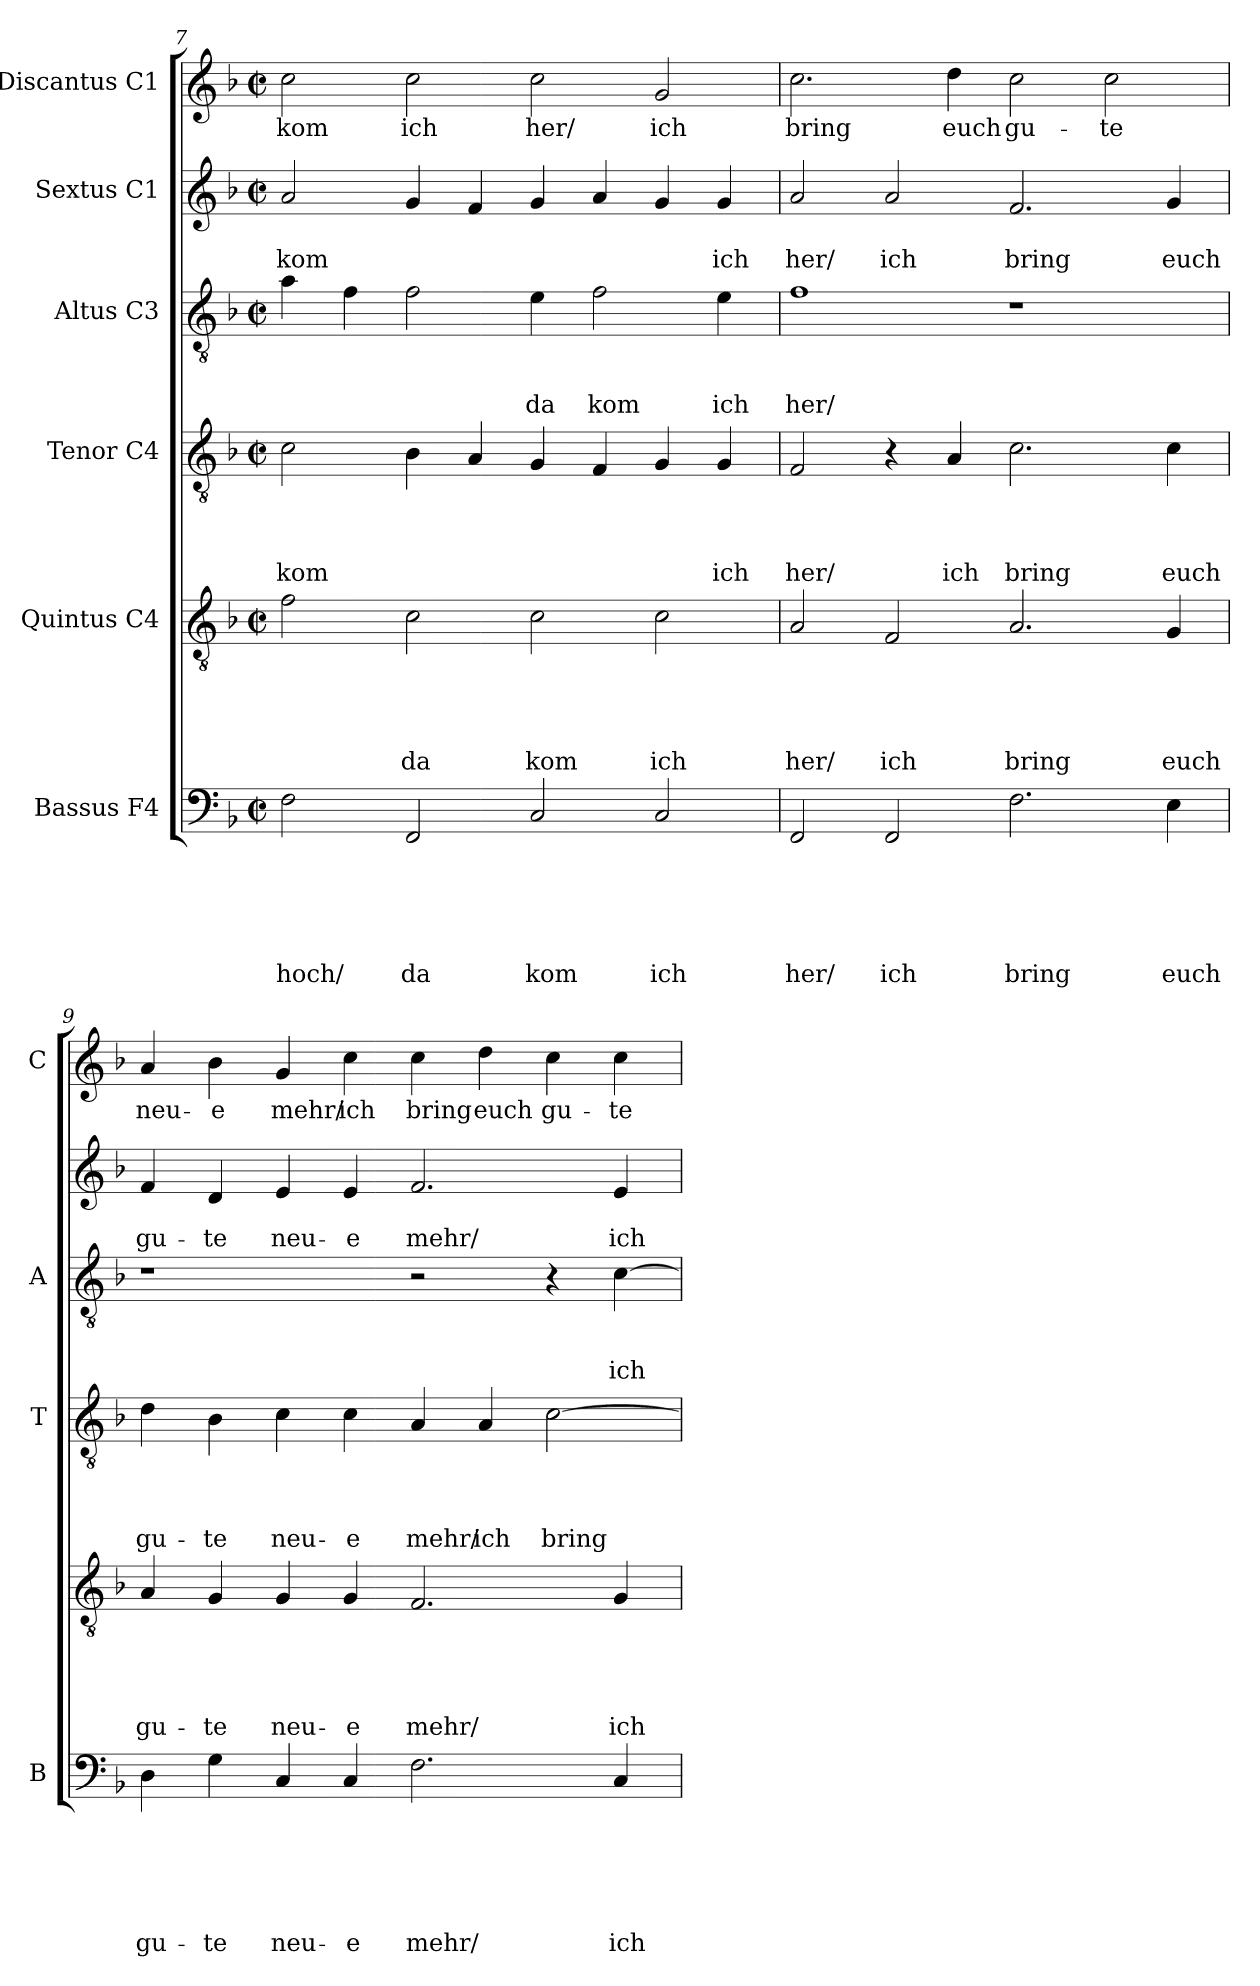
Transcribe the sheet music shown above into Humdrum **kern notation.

**kern	**text	**text	**text	**text	**text	**text	**kern	**text	**text	**text	**text	**text	**kern	**text	**text	**text	**text	**kern	**text	**text	**text	**kern	**text	**text	**kern	**text
*part6	*part6	*part6	*part6	*part6	*part6	*part6	*part5	*part5	*part5	*part5	*part5	*part5	*part4	*part4	*part4	*part4	*part4	*part3	*part3	*part3	*part3	*part2	*part2	*part2	*part1	*part1
*staff6	*staff6	*staff6	*staff6	*staff6	*staff6	*staff6	*staff5	*staff5	*staff5	*staff5	*staff5	*staff5	*staff4	*staff4	*staff4	*staff4	*staff4	*staff3	*staff3	*staff3	*staff3	*staff2	*staff2	*staff2	*staff1	*staff1
*I"Bassus F4	*	*	*	*	*	*	*I"Quintus C4	*	*	*	*	*	*I"Tenor C4	*	*	*	*	*I"Altus C3	*	*	*	*I"Sextus C1	*	*	*I"Discantus C1	*
*I'B	*	*	*	*	*	*	*	*	*	*	*	*	*I'T	*	*	*	*	*I'A	*	*	*	*	*	*	*I'C	*
*clefF4	*	*	*	*	*	*	*clefGv2	*	*	*	*	*	*clefGv2	*	*	*	*	*clefGv2	*	*	*	*clefG2	*	*	*clefG2	*
*k[b-]	*	*	*	*	*	*	*k[b-]	*	*	*	*	*	*k[b-]	*	*	*	*	*k[b-]	*	*	*	*k[b-]	*	*	*k[b-]	*
*F:	*	*	*	*	*	*	*F:	*	*	*	*	*	*F:	*	*	*	*	*F:	*	*	*	*F:	*	*	*F:	*
*M2/2	*	*	*	*	*	*	*M2/2	*	*	*	*	*	*M2/2	*	*	*	*	*M2/2	*	*	*	*M2/2	*	*	*M2/2	*
*met(c|)	*	*	*	*	*	*	*met(c|)	*	*	*	*	*	*met(c|)	*	*	*	*	*met(c|)	*	*	*	*met(c|)	*	*	*met(c|)	*
=7	=7	=7	=7	=7	=7	=7	=7	=7	=7	=7	=7	=7	=7	=7	=7	=7	=7	=7	=7	=7	=7	=7	=7	=7	=7	=7
!	!	!	!	!	!	!LO:LY:b	!	!	!	!	!	!	!	!	!	!	!LO:LY:b	!	!	!	!	!	!	!LO:LY:b	!	!LO:LY:b
2F\	.	.	.	.	.	hoch/	2f\	.	.	.	.	.	2c\	.	.	.	kom	4a\	.	.	.	2a/	.	kom	2cc\	kom
.	.	.	.	.	.	.	.	.	.	.	.	.	.	.	.	.	.	4f\	.	.	.	.	.	.	.	.
!	!	!	!	!	!	!LO:LY:b	!	!	!	!	!	!LO:LY:b	!	!	!	!	!	!	!	!	!	!	!	!	!	!LO:LY:b
2FF/	.	.	.	.	.	da	2c\	.	.	.	.	da	4B-\	.	.	.	.	2f\	.	.	.	4g/	.	.	2cc\	ich
.	.	.	.	.	.	.	.	.	.	.	.	.	4A/	.	.	.	.	.	.	.	.	4f/	.	.	.	.
!	!	!	!	!	!	!LO:LY:b	!	!	!	!	!	!LO:LY:b	!	!	!	!	!	!	!	!	!LO:LY:b	!	!	!	!	!LO:LY:b
2C/	.	.	.	.	.	kom	2c\	.	.	.	.	kom	4G/	.	.	.	.	4e\	.	.	da	4g/	.	.	2cc\	her/
!	!	!	!	!	!	!	!	!	!	!	!	!	!	!	!	!	!	!	!	!	!LO:LY:b	!	!	!	!	!
.	.	.	.	.	.	.	.	.	.	.	.	.	4F/	.	.	.	.	2f\	.	.	kom	4a/	.	.	.	.
!	!	!	!	!	!	!LO:LY:b	!	!	!	!	!	!LO:LY:b	!	!	!	!	!	!	!	!	!	!	!	!	!	!LO:LY:b
2C/	.	.	.	.	.	ich	2c\	.	.	.	.	ich	4G/	.	.	.	.	.	.	.	.	4g/	.	.	2g/	ich
!	!	!	!	!	!	!	!	!	!	!	!	!	!	!	!	!	!LO:LY:b	!	!	!	!LO:LY:b	!	!	!LO:LY:b	!	!
.	.	.	.	.	.	.	.	.	.	.	.	.	4G/	.	.	.	ich	4e\	.	.	ich	4g/	.	ich	.	.
!!LO:LB:g=z
=8	=8	=8	=8	=8	=8	=8	=8	=8	=8	=8	=8	=8	=8	=8	=8	=8	=8	=8	=8	=8	=8	=8	=8	=8	=8	=8
!	!	!	!	!	!	!LO:LY:b	!	!	!	!	!	!LO:LY:b	!	!	!	!	!LO:LY:b	!	!	!	!LO:LY:b	!	!	!LO:LY:b	!	!LO:LY:b
2FF/	.	.	.	.	.	her/	2A/	.	.	.	.	her/	2F/	.	.	.	her/	1f	.	.	her/	2a/	.	her/	2.cc\	bring
!	!	!	!	!	!	!LO:LY:b	!	!	!	!	!	!LO:LY:b	!	!	!	!	!	!	!	!	!	!	!	!LO:LY:b	!	!
2FF/	.	.	.	.	.	ich	2F/	.	.	.	.	ich	4r	.	.	.	.	.	.	.	.	2a/	.	ich	.	.
!	!	!	!	!	!	!	!	!	!	!	!	!	!	!	!	!	!LO:LY:b	!	!	!	!	!	!	!	!	!LO:LY:b
.	.	.	.	.	.	.	.	.	.	.	.	.	4A/	.	.	.	ich	.	.	.	.	.	.	.	4dd\	euch
!	!	!	!	!	!	!LO:LY:b	!	!	!	!	!	!LO:LY:b	!	!	!	!	!LO:LY:b	!	!	!	!	!	!	!LO:LY:b	!	!LO:LY:b
2.F\	.	.	.	.	.	bring	2.A/	.	.	.	.	bring	2.c\	.	.	.	bring	1r	.	.	.	2.f/	.	bring	2cc\	gu-
!	!	!	!	!	!	!	!	!	!	!	!	!	!	!	!	!	!	!	!	!	!	!	!	!	!	!LO:LY:b
.	.	.	.	.	.	.	.	.	.	.	.	.	.	.	.	.	.	.	.	.	.	.	.	.	2cc\	-te
!	!	!	!	!	!	!LO:LY:b	!	!	!	!	!	!LO:LY:b	!	!	!	!	!LO:LY:b	!	!	!	!	!	!	!LO:LY:b	!	!
4E\	.	.	.	.	.	euch	4G/	.	.	.	.	euch	4c\	.	.	.	euch	.	.	.	.	4g/	.	euch	.	.
=9	=9	=9	=9	=9	=9	=9	=9	=9	=9	=9	=9	=9	=9	=9	=9	=9	=9	=9	=9	=9	=9	=9	=9	=9	=9	=9
!	!	!	!	!	!	!LO:LY:b	!	!	!	!	!	!LO:LY:b	!	!	!	!	!LO:LY:b	!	!	!	!	!	!	!LO:LY:b	!	!LO:LY:b
4D\	.	.	.	.	.	gu-	4A/	.	.	.	.	gu-	4d\	.	.	.	gu-	1r	.	.	.	4f/	.	gu-	4a/	neu-
!	!	!	!	!	!	!LO:LY:b	!	!	!	!	!	!LO:LY:b	!	!	!	!	!LO:LY:b	!	!	!	!	!	!	!LO:LY:b	!	!LO:LY:b
4G\	.	.	.	.	.	-te	4G/	.	.	.	.	-te	4B-\	.	.	.	-te	.	.	.	.	4d/	.	-te	4b-\	-e
!	!	!	!	!	!	!LO:LY:b	!	!	!	!	!	!LO:LY:b	!	!	!	!	!LO:LY:b	!	!	!	!	!	!	!LO:LY:b	!	!LO:LY:b
4C/	.	.	.	.	.	neu-	4G/	.	.	.	.	neu-	4c\	.	.	.	neu-	.	.	.	.	4e/	.	neu-	4g/	mehr/
!	!	!	!	!	!	!LO:LY:b	!	!	!	!	!	!LO:LY:b	!	!	!	!	!LO:LY:b	!	!	!	!	!	!	!LO:LY:b	!	!LO:LY:b
4C/	.	.	.	.	.	-e	4G/	.	.	.	.	-e	4c\	.	.	.	-e	.	.	.	.	4e/	.	-e	4cc\	ich
!	!	!	!	!	!	!LO:LY:b	!	!	!	!	!	!LO:LY:b	!	!	!	!	!LO:LY:b	!	!	!	!	!	!	!LO:LY:b	!	!LO:LY:b
2.F\	.	.	.	.	.	mehr/	2.F/	.	.	.	.	mehr/	4A/	.	.	.	mehr/	2r	.	.	.	2.f/	.	mehr/	4cc\	bring
!	!	!	!	!	!	!	!	!	!	!	!	!	!	!	!	!	!LO:LY:b	!	!	!	!	!	!	!	!	!LO:LY:b
.	.	.	.	.	.	.	.	.	.	.	.	.	4A/	.	.	.	ich	.	.	.	.	.	.	.	4dd\	euch
!	!	!	!	!	!	!	!	!	!	!	!	!	!	!	!	!	!LO:LY:b	!	!	!	!	!	!	!	!	!LO:LY:b
.	.	.	.	.	.	.	.	.	.	.	.	.	[2c\	.	.	.	bring	4r	.	.	.	.	.	.	4cc\	gu-
!	!	!	!	!	!	!LO:LY:b	!	!	!	!	!	!LO:LY:b	!	!	!	!	!	!	!	!	!LO:LY:b	!	!	!LO:LY:b	!	!LO:LY:b
4C/	.	.	.	.	.	ich	4G/	.	.	.	.	ich	.	.	.	.	.	[4c\	.	.	ich	4e/	.	ich	4cc\	-te
=	=	=	=	=	=	=	=	=	=	=	=	=	=	=	=	=	=	=	=	=	=	=	=	=	=	=
*-	*-	*-	*-	*-	*-	*-	*-	*-	*-	*-	*-	*-	*-	*-	*-	*-	*-	*-	*-	*-	*-	*-	*-	*-	*-	*-
